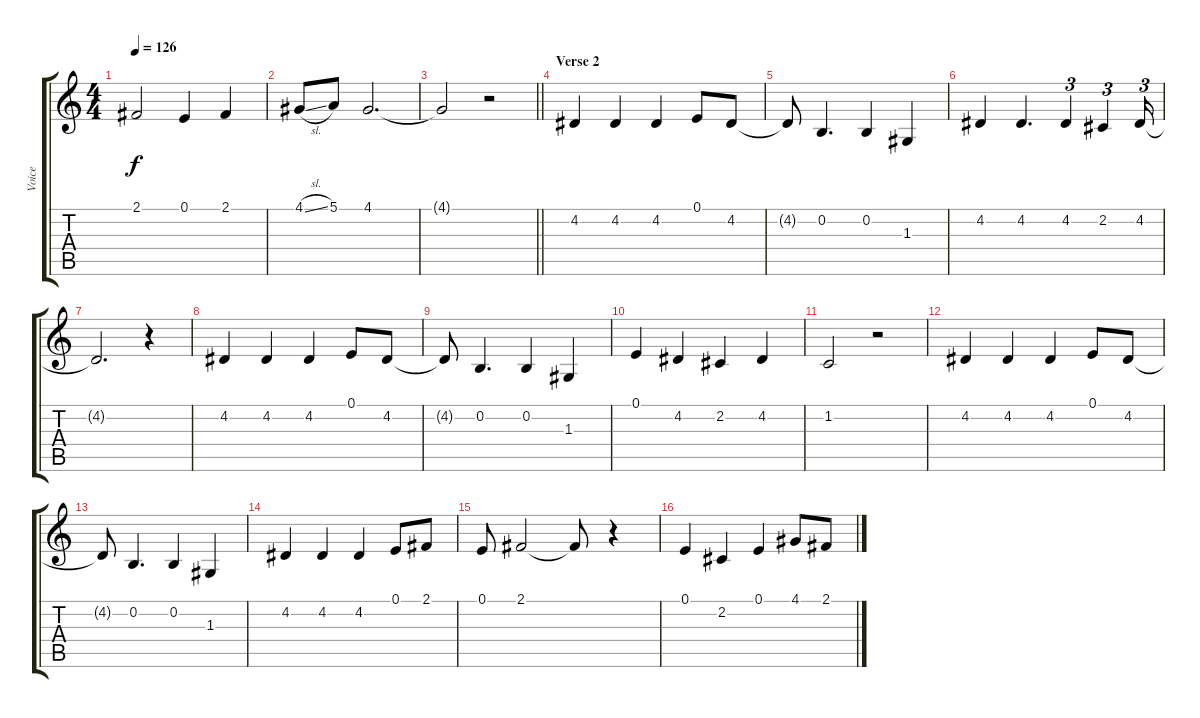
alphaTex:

\track ("Voice" "Voice") {instrument flute}
\staff {score tabs}
\tuning (E4 B3 G3 D3 A2 E2) {hide}
\ts (4 4)
\tempo 126
\clef g2
\ks c
2.1.2{dy f} 0.1.4 2.1.4 |
4.1{sl}.8 5.1.8 4.1.2{d} |
\barLineRight lightlight
4.1{t}.2 r.2 |
\section ("" "Verse 2")
4.2.4 4.2.4 4.2.4 0.1.8 4.2.8 |
4.2{t}.8 0.2.4{d} 0.2.4 1.3.4 |
4.2.4 4.2.4{d} 4.2.4{tu (3 2)} 2.2.4{tu (3 2)} 4.2.16{tu (3 2)} |
4.2{t}.2{d} r.4 |
4.2.4 4.2.4 4.2.4 0.1.8 4.2.8 |
4.2{t}.8 0.2.4{d} 0.2.4 1.3.4 |
0.1.4 4.2.4 2.2.4 4.2.4 |
1.2.2 r.2 |
4.2.4 4.2.4 4.2.4 0.1.8 4.2.8 |
4.2{t}.8 0.2.4{d} 0.2.4 1.3.4 |
4.2.4 4.2.4 4.2.4 0.1.8 2.1.8 |
0.1.8 2.1.2 2.1{t}.8 r.4 |
0.1.4 2.2.4 0.1.4 4.1.8 2.1.8
